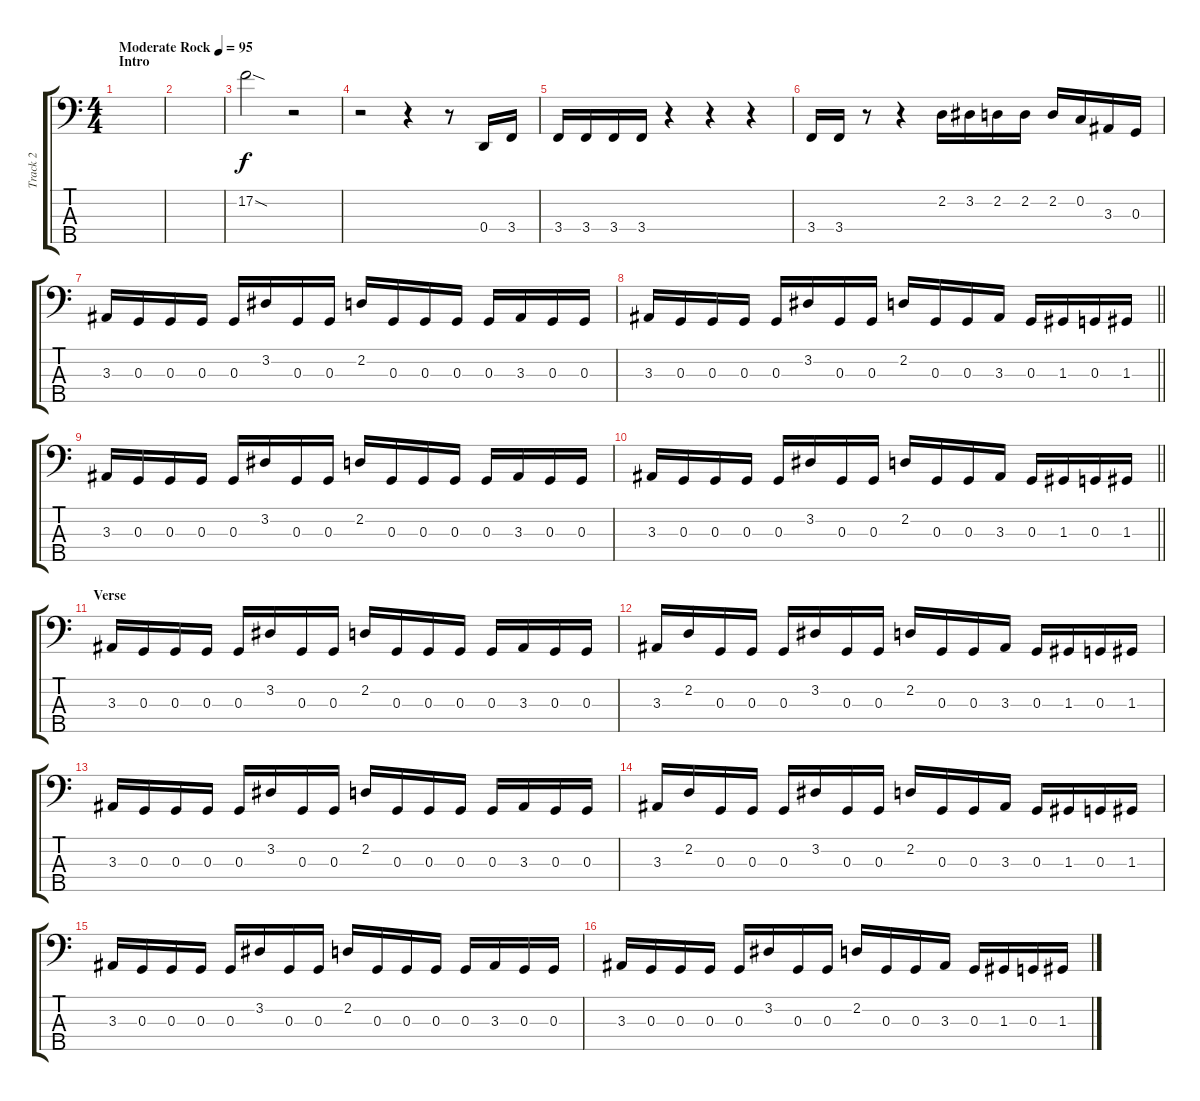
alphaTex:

\track ("Track 2" "Track 2") {instrument electricbasspick}
\staff {score tabs}
\tuning (F2 C2 G1 D1 A0) {hide}
\ts (4 4)
\section ("" "Intro")
\tempo (95 "Moderate Rock")
\clef f4
\ks c
|
|
17.2{sod}.2 r.2 |
r.2 r.4 r.8 0.4.16 3.4.16 |
3.4.16 3.4.16 3.4.16 3.4.16 r.4 r.4 r.4 |
3.4.16 3.4.16 r.8 r.4 2.2.16 3.2.16 2.2.16 2.2.16 2.2.16 0.2.16 3.3.16 0.3.16 |
3.3.16 0.3.16 0.3.16 0.3.16 0.3.16 3.2.16 0.3.16 0.3.16 2.2.16 0.3.16 0.3.16 0.3.16 0.3.16 3.3.16 0.3.16 0.3.16 |
\barLineRight lightlight
3.3.16 0.3.16 0.3.16 0.3.16 0.3.16 3.2.16 0.3.16 0.3.16 2.2.16 0.3.16 0.3.16 3.3.16 0.3.16 1.3.16 0.3.16 1.3.16 |
3.3.16 0.3.16 0.3.16 0.3.16 0.3.16 3.2.16 0.3.16 0.3.16 2.2.16 0.3.16 0.3.16 0.3.16 0.3.16 3.3.16 0.3.16 0.3.16 |
\barLineRight lightlight
3.3.16 0.3.16 0.3.16 0.3.16 0.3.16 3.2.16 0.3.16 0.3.16 2.2.16 0.3.16 0.3.16 3.3.16 0.3.16 1.3.16 0.3.16 1.3.16 |
\section ("" "Verse")
3.3.16 0.3.16 0.3.16 0.3.16 0.3.16 3.2.16 0.3.16 0.3.16 2.2.16 0.3.16 0.3.16 0.3.16 0.3.16 3.3.16 0.3.16 0.3.16 |
3.3.16 2.2.16 0.3.16 0.3.16 0.3.16 3.2.16 0.3.16 0.3.16 2.2.16 0.3.16 0.3.16 3.3.16 0.3.16 1.3.16 0.3.16 1.3.16 |
3.3.16 0.3.16 0.3.16 0.3.16 0.3.16 3.2.16 0.3.16 0.3.16 2.2.16 0.3.16 0.3.16 0.3.16 0.3.16 3.3.16 0.3.16 0.3.16 |
3.3.16 2.2.16 0.3.16 0.3.16 0.3.16 3.2.16 0.3.16 0.3.16 2.2.16 0.3.16 0.3.16 3.3.16 0.3.16 1.3.16 0.3.16 1.3.16 |
3.3.16 0.3.16 0.3.16 0.3.16 0.3.16 3.2.16 0.3.16 0.3.16 2.2.16 0.3.16 0.3.16 0.3.16 0.3.16 3.3.16 0.3.16 0.3.16 |
3.3.16 0.3.16 0.3.16 0.3.16 0.3.16 3.2.16 0.3.16 0.3.16 2.2.16 0.3.16 0.3.16 3.3.16 0.3.16 1.3.16 0.3.16 1.3.16
